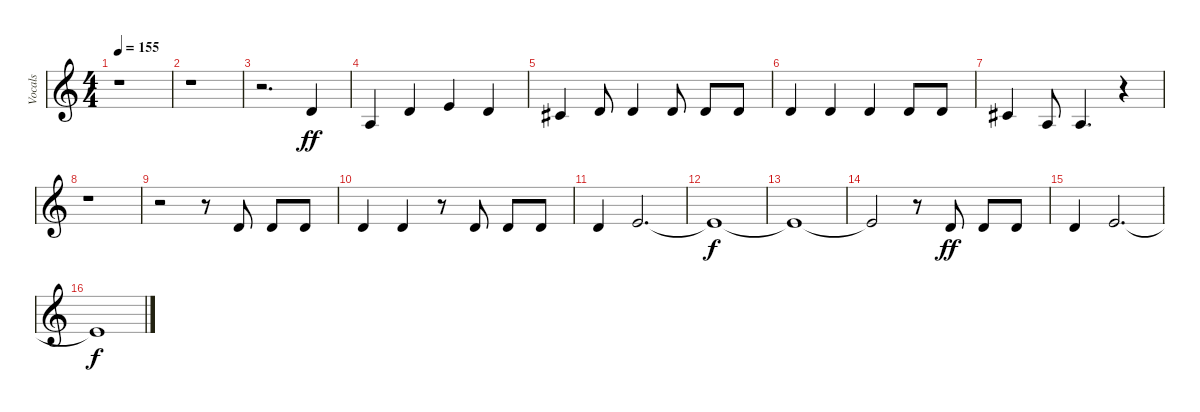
\track ("Vocals" "Vocals") {instrument clarinet}
\staff {score}
\tuning (E4 B3 G3 D3 A2 E2) {hide}
\ts (4 4)
\tempo 155
\clef g2
\ks c
r.1{dy ff} |
r.1 |
r.2{d} 3.2.4 |
2.3.4 3.2.4 0.1.4 3.2.4 |
2.2.4 3.2.8 3.2.4 3.2.8 3.2.8 3.2.8 |
3.2.4 3.2.4 3.2.4 3.2.8 3.2.8 |
2.2.4 2.3.8 2.3.4{d} r.4 |
r.1 |
r.2 r.8 3.2.8 3.2.8 3.2.8 |
3.2.4 3.2.4 r.8 3.2.8 3.2.8 3.2.8 |
3.2.4 0.1.2{d} |
0.1{t}.1{dy f} |
0.1{t}.1 |
0.1{t}.2 r.8 3.2.8{dy ff} 3.2.8 3.2.8 |
3.2.4 0.1.2{d} |
0.1{t}.1{dy f}
